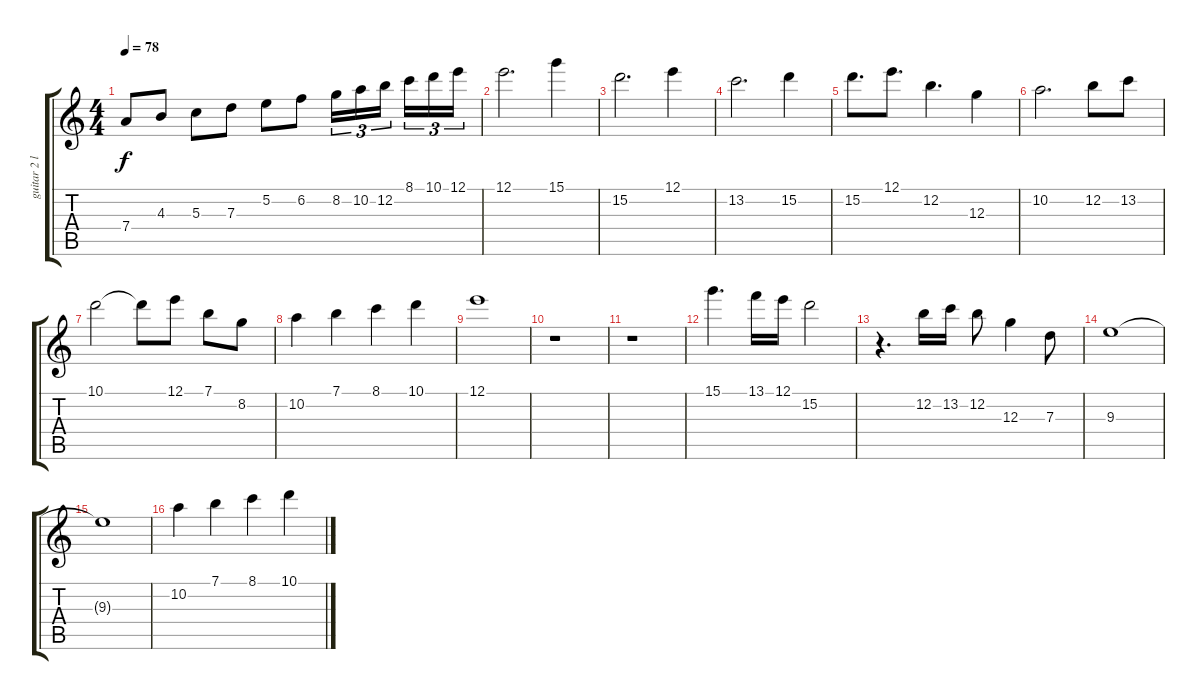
\track ("guitar 2 lead" "guitar 2 l") {instrument electricguitarjazz}
\staff {score tabs}
\tuning (E4 B3 G3 D3 A2 E2) {hide}
\ts (4 4)
\tempo 78
\clef g2
\ks c
7.4.8{dy f} 4.3.8 5.3.8 7.3.8 5.2.8 6.2.8 8.2.16{tu (3 2)} 10.2.16{tu (3 2)} 12.2.16{tu (3 2)} 8.1.16{tu (3 2)} 10.1.16{tu (3 2)} 12.1.16{tu (3 2)} |
12.1.2{d} 15.1.4 |
15.2.2{d} 12.1.4 |
13.2.2{d} 15.2.4 |
15.2.8{d} 12.1.8{d} 12.2.4{d} 12.3.4 |
10.2.2{d} 12.2.8 13.2.8 |
10.1.2 10.1{t}.8 12.1.8 7.1.8 8.2.8 |
10.2.4 7.1.4 8.1.4 10.1.4 |
12.1.1 |
r.1 |
r.1 |
15.1.4{d instrument electricguitarjazz} 13.1.16 12.1.16 15.2.2 |
r.4{d} 12.2.16 13.2.16 12.2.8 12.3.4 7.3.8 |
9.3.1 |
9.3{t}.1 |
10.2.4{instrument overdrivenguitar} 7.1.4 8.1.4 10.1.4
